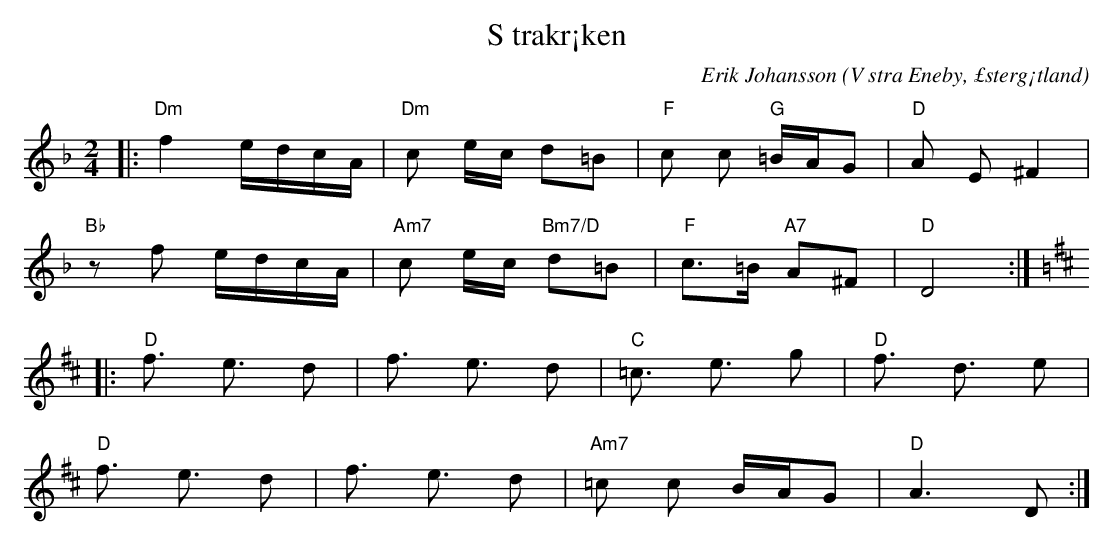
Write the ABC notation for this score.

X:1
T:S trakr¡ken
C:Erik Johansson
O:V stra Eneby, £sterg¡tland
Q:90
M:2/4
L:1/8
K:Dm
|:"Dm"f2 e/d/c/A/ |"Dm"c e/c/ d=B| "F" c c "G" =B/A/G | "D" A E ^F2 |
"Bb" zf e/d/c/A/ |"Am7"c e/c/ "Bm7/D"d=B| "F" c>=B  "A7" A^F | "D" D4 :|
K:D
|:"D" f3/2 e3/2 d |f3/2 e3/2 d| "C" =c3/2 e3/2 g| "D" f3/2 d3/2 e |
"D" f3/2 e3/2 d |f3/2 e3/2 d| "Am7" =c c B/A/G  | "D" A3  D:|
